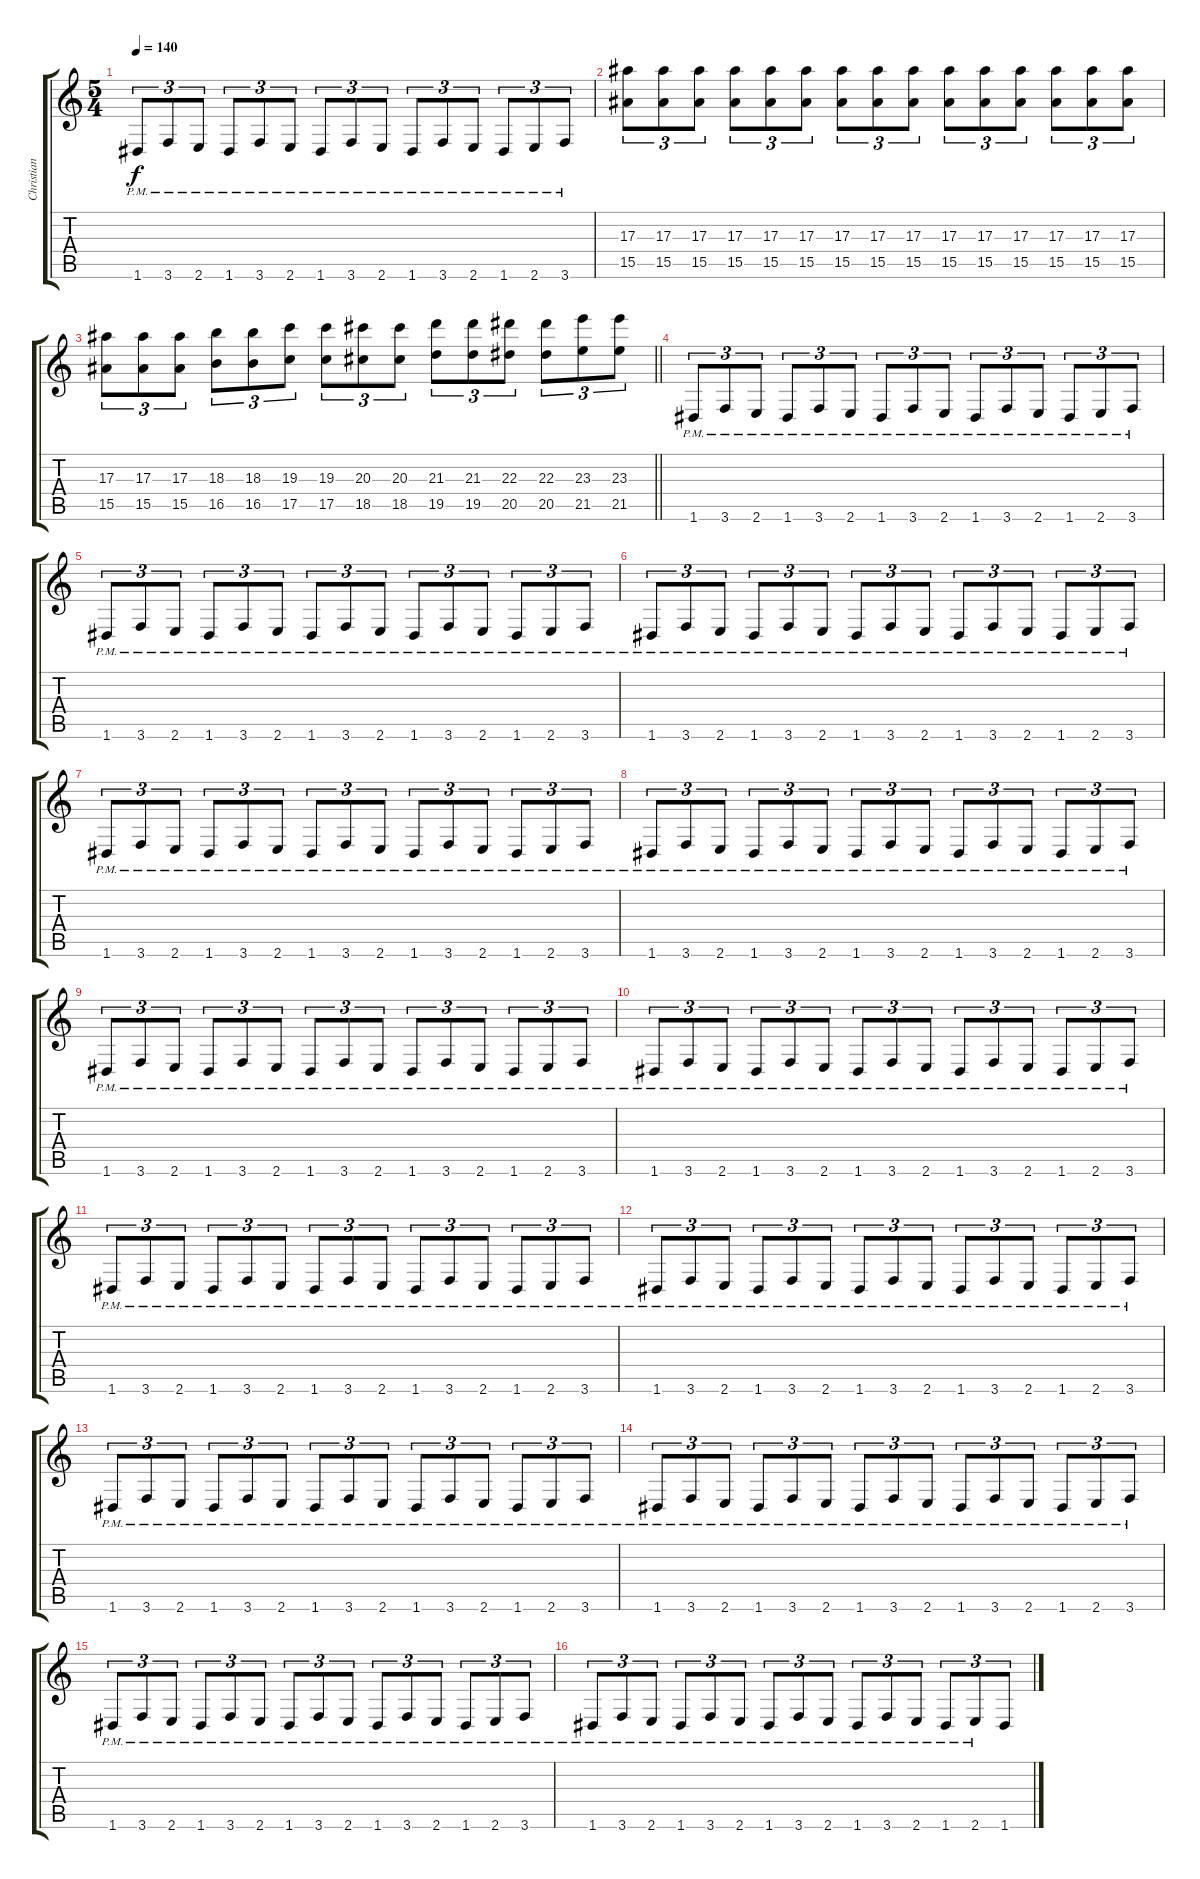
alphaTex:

\track ("Christian Andreu" "Christian ") {instrument distortionguitar}
\staff {score tabs}
\tuning (D4 A3 F3 C3 G2 D2) {hide}
\ts (5 4)
\tempo 140
\clef g2
\ks c
1.6{pm}.8{tu (3 2) dy f} 3.6{pm}.8{tu (3 2)} 2.6{pm}.8{tu (3 2)} 1.6{pm}.8{tu (3 2)} 3.6{pm}.8{tu (3 2)} 2.6{pm}.8{tu (3 2)} 1.6{pm}.8{tu (3 2)} 3.6{pm}.8{tu (3 2)} 2.6{pm}.8{tu (3 2)} 1.6{pm}.8{tu (3 2)} 3.6{pm}.8{tu (3 2)} 2.6{pm}.8{tu (3 2)} 1.6{pm}.8{tu (3 2)} 2.6{pm}.8{tu (3 2)} 3.6{pm}.8{tu (3 2)} |
(17.3 15.5).8{tu (3 2)} (17.3 15.5).8{tu (3 2)} (17.3 15.5).8{tu (3 2)} (17.3 15.5).8{tu (3 2)} (17.3 15.5).8{tu (3 2)} (17.3 15.5).8{tu (3 2)} (17.3 15.5).8{tu (3 2)} (17.3 15.5).8{tu (3 2)} (17.3 15.5).8{tu (3 2)} (17.3 15.5).8{tu (3 2)} (17.3 15.5).8{tu (3 2)} (17.3 15.5).8{tu (3 2)} (17.3 15.5).8{tu (3 2)} (17.3 15.5).8{tu (3 2)} (17.3 15.5).8{tu (3 2)} |
\barLineRight lightlight
(17.3 15.5).8{tu (3 2)} (17.3 15.5).8{tu (3 2)} (17.3 15.5).8{tu (3 2)} (18.3 16.5).8{tu (3 2)} (18.3 16.5).8{tu (3 2)} (19.3 17.5).8{tu (3 2)} (19.3 17.5).8{tu (3 2)} (20.3 18.5).8{tu (3 2)} (20.3 18.5).8{tu (3 2)} (21.3 19.5).8{tu (3 2)} (21.3 19.5).8{tu (3 2)} (22.3 20.5).8{tu (3 2)} (22.3 20.5).8{tu (3 2)} (23.3 21.5).8{tu (3 2)} (23.3 21.5).8{tu (3 2)} |
\section ("" "")
1.6{pm}.8{tu (3 2)} 3.6{pm}.8{tu (3 2)} 2.6{pm}.8{tu (3 2)} 1.6{pm}.8{tu (3 2)} 3.6{pm}.8{tu (3 2)} 2.6{pm}.8{tu (3 2)} 1.6{pm}.8{tu (3 2)} 3.6{pm}.8{tu (3 2)} 2.6{pm}.8{tu (3 2)} 1.6{pm}.8{tu (3 2)} 3.6{pm}.8{tu (3 2)} 2.6{pm}.8{tu (3 2)} 1.6{pm}.8{tu (3 2)} 2.6{pm}.8{tu (3 2)} 3.6{pm}.8{tu (3 2)} |
1.6{pm}.8{tu (3 2)} 3.6{pm}.8{tu (3 2)} 2.6{pm}.8{tu (3 2)} 1.6{pm}.8{tu (3 2)} 3.6{pm}.8{tu (3 2)} 2.6{pm}.8{tu (3 2)} 1.6{pm}.8{tu (3 2)} 3.6{pm}.8{tu (3 2)} 2.6{pm}.8{tu (3 2)} 1.6{pm}.8{tu (3 2)} 3.6{pm}.8{tu (3 2)} 2.6{pm}.8{tu (3 2)} 1.6{pm}.8{tu (3 2)} 2.6{pm}.8{tu (3 2)} 3.6{pm}.8{tu (3 2)} |
1.6{pm}.8{tu (3 2)} 3.6{pm}.8{tu (3 2)} 2.6{pm}.8{tu (3 2)} 1.6{pm}.8{tu (3 2)} 3.6{pm}.8{tu (3 2)} 2.6{pm}.8{tu (3 2)} 1.6{pm}.8{tu (3 2)} 3.6{pm}.8{tu (3 2)} 2.6{pm}.8{tu (3 2)} 1.6{pm}.8{tu (3 2)} 3.6{pm}.8{tu (3 2)} 2.6{pm}.8{tu (3 2)} 1.6{pm}.8{tu (3 2)} 2.6{pm}.8{tu (3 2)} 3.6{pm}.8{tu (3 2)} |
1.6{pm}.8{tu (3 2)} 3.6{pm}.8{tu (3 2)} 2.6{pm}.8{tu (3 2)} 1.6{pm}.8{tu (3 2)} 3.6{pm}.8{tu (3 2)} 2.6{pm}.8{tu (3 2)} 1.6{pm}.8{tu (3 2)} 3.6{pm}.8{tu (3 2)} 2.6{pm}.8{tu (3 2)} 1.6{pm}.8{tu (3 2)} 3.6{pm}.8{tu (3 2)} 2.6{pm}.8{tu (3 2)} 1.6{pm}.8{tu (3 2)} 2.6{pm}.8{tu (3 2)} 3.6{pm}.8{tu (3 2)} |
1.6{pm}.8{tu (3 2) volume 13} 3.6{pm}.8{tu (3 2)} 2.6{pm}.8{tu (3 2)} 1.6{pm}.8{tu (3 2)} 3.6{pm}.8{tu (3 2)} 2.6{pm}.8{tu (3 2)} 1.6{pm}.8{tu (3 2)} 3.6{pm}.8{tu (3 2)} 2.6{pm}.8{tu (3 2)} 1.6{pm}.8{tu (3 2)} 3.6{pm}.8{tu (3 2)} 2.6{pm}.8{tu (3 2)} 1.6{pm}.8{tu (3 2)} 2.6{pm}.8{tu (3 2)} 3.6{pm}.8{tu (3 2)} |
1.6{pm}.8{tu (3 2)} 3.6{pm}.8{tu (3 2)} 2.6{pm}.8{tu (3 2)} 1.6{pm}.8{tu (3 2)} 3.6{pm}.8{tu (3 2)} 2.6{pm}.8{tu (3 2)} 1.6{pm}.8{tu (3 2)} 3.6{pm}.8{tu (3 2)} 2.6{pm}.8{tu (3 2)} 1.6{pm}.8{tu (3 2)} 3.6{pm}.8{tu (3 2)} 2.6{pm}.8{tu (3 2)} 1.6{pm}.8{tu (3 2)} 2.6{pm}.8{tu (3 2)} 3.6{pm}.8{tu (3 2)} |
1.6{pm}.8{tu (3 2)} 3.6{pm}.8{tu (3 2)} 2.6{pm}.8{tu (3 2)} 1.6{pm}.8{tu (3 2)} 3.6{pm}.8{tu (3 2)} 2.6{pm}.8{tu (3 2)} 1.6{pm}.8{tu (3 2)} 3.6{pm}.8{tu (3 2)} 2.6{pm}.8{tu (3 2)} 1.6{pm}.8{tu (3 2)} 3.6{pm}.8{tu (3 2)} 2.6{pm}.8{tu (3 2) volume 8} 1.6{pm}.8{tu (3 2)} 2.6{pm}.8{tu (3 2)} 3.6{pm}.8{tu (3 2)} |
1.6{pm}.8{tu (3 2)} 3.6{pm}.8{tu (3 2)} 2.6{pm}.8{tu (3 2)} 1.6{pm}.8{tu (3 2)} 3.6{pm}.8{tu (3 2)} 2.6{pm}.8{tu (3 2)} 1.6{pm}.8{tu (3 2)} 3.6{pm}.8{tu (3 2)} 2.6{pm}.8{tu (3 2)} 1.6{pm}.8{tu (3 2)} 3.6{pm}.8{tu (3 2)} 2.6{pm}.8{tu (3 2)} 1.6{pm}.8{tu (3 2)} 2.6{pm}.8{tu (3 2)} 3.6{pm}.8{tu (3 2)} |
1.6{pm}.8{tu (3 2)} 3.6{pm}.8{tu (3 2)} 2.6{pm}.8{tu (3 2)} 1.6{pm}.8{tu (3 2)} 3.6{pm}.8{tu (3 2)} 2.6{pm}.8{tu (3 2)} 1.6{pm}.8{tu (3 2)} 3.6{pm}.8{tu (3 2)} 2.6{pm}.8{tu (3 2)} 1.6{pm}.8{tu (3 2)} 3.6{pm}.8{tu (3 2)} 2.6{pm}.8{tu (3 2)} 1.6{pm}.8{tu (3 2)} 2.6{pm}.8{tu (3 2)} 3.6{pm}.8{tu (3 2)} |
1.6{pm}.8{tu (3 2)} 3.6{pm}.8{tu (3 2)} 2.6{pm}.8{tu (3 2)} 1.6{pm}.8{tu (3 2)} 3.6{pm}.8{tu (3 2)} 2.6{pm}.8{tu (3 2)} 1.6{pm}.8{tu (3 2)} 3.6{pm}.8{tu (3 2)} 2.6{pm}.8{tu (3 2)} 1.6{pm}.8{tu (3 2)} 3.6{pm}.8{tu (3 2)} 2.6{pm}.8{tu (3 2)} 1.6{pm}.8{tu (3 2)} 2.6{pm}.8{tu (3 2) volume 2} 3.6{pm}.8{tu (3 2)} |
1.6{pm}.8{tu (3 2)} 3.6{pm}.8{tu (3 2)} 2.6{pm}.8{tu (3 2)} 1.6{pm}.8{tu (3 2)} 3.6{pm}.8{tu (3 2)} 2.6{pm}.8{tu (3 2)} 1.6{pm}.8{tu (3 2)} 3.6{pm}.8{tu (3 2)} 2.6{pm}.8{tu (3 2)} 1.6{pm}.8{tu (3 2)} 3.6{pm}.8{tu (3 2)} 2.6{pm}.8{tu (3 2)} 1.6{pm}.8{tu (3 2)} 2.6{pm}.8{tu (3 2)} 3.6{pm}.8{tu (3 2)} |
1.6{pm}.8{tu (3 2)} 3.6{pm}.8{tu (3 2)} 2.6{pm}.8{tu (3 2)} 1.6{pm}.8{tu (3 2)} 3.6{pm}.8{tu (3 2)} 2.6{pm}.8{tu (3 2)} 1.6{pm}.8{tu (3 2)} 3.6{pm}.8{tu (3 2)} 2.6{pm}.8{tu (3 2)} 1.6{pm}.8{tu (3 2)} 3.6{pm}.8{tu (3 2)} 2.6{pm}.8{tu (3 2)} 1.6{pm}.8{tu (3 2)} 2.6{pm}.8{tu (3 2)} 3.6{pm}.8{tu (3 2)} |
1.6{pm}.8{tu (3 2)} 3.6{pm}.8{tu (3 2)} 2.6{pm}.8{tu (3 2)} 1.6{pm}.8{tu (3 2)} 3.6{pm}.8{tu (3 2)} 2.6{pm}.8{tu (3 2)} 1.6{pm}.8{tu (3 2)} 3.6{pm}.8{tu (3 2)} 2.6{pm}.8{tu (3 2)} 1.6{pm}.8{tu (3 2)} 3.6{pm}.8{tu (3 2)} 2.6{pm}.8{tu (3 2)} 1.6{pm}.8{tu (3 2)} 2.6{pm}.8{tu (3 2)} 1.6.8{tu (3 2)}
